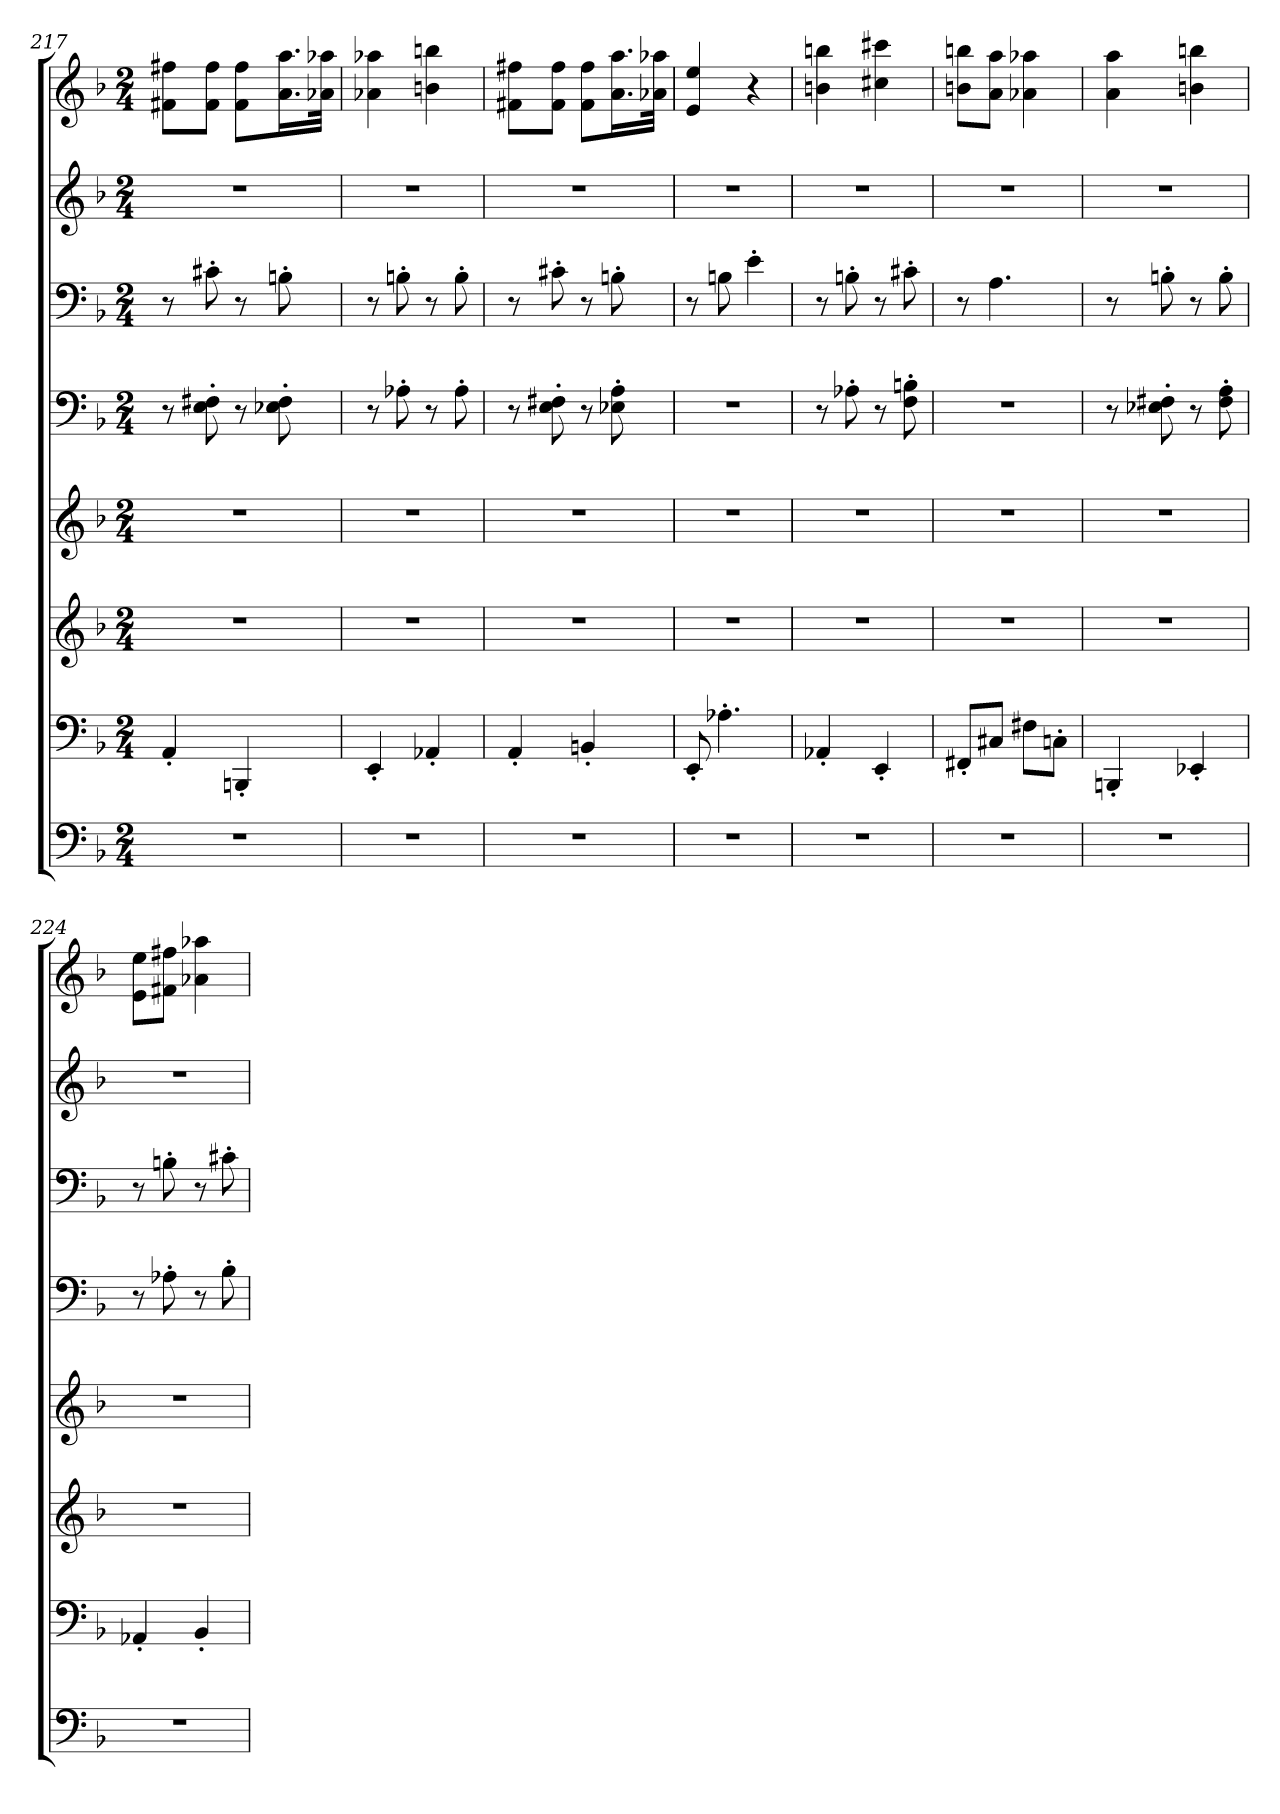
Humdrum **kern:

**kern	**kern	**kern	**kern	**kern	**kern	**kern	**kern
*part5	*part5	*part4	*part4	*part3	*part3	*part2	*part1
*staff8	*staff7	*staff6	*staff5	*staff4	*staff3	*staff2	*staff1
*clefF4	*clefF4	*clefG2	*clefG2	*clefF4	*clefF4	*clefG2	*clefG2
*k[b-]	*k[b-]	*k[b-]	*k[b-]	*k[b-]	*k[b-]	*k[b-]	*k[b-]
*M2/4	*M2/4	*M2/4	*M2/4	*M2/4	*M2/4	*M2/4	*M2/4
*MM96	*MM96	*MM96	*MM96	*MM96	*MM96	*MM96	*MM96
=217	=217	=217	=217	=217	=217	=217	=217
2r	4AA'/	2r	2r	8r	8r	2r	8f#X\ 8ff#X\L
.	.	.	.	8E\' 8F#X\'	8c#X'\	.	8f#\ 8ff#\J
.	4BBBn'/	.	.	8r	8r	.	8f#\ 8ff#\L
.	.	.	.	8E-X\' 8F#\'	8Bn'\	.	16.a\ 16.aa\L
.	.	.	.	.	.	.	32a-X\ 32aa-X\JJk
=218	=218	=218	=218	=218	=218	=218	=218
2r	4EE'/	2r	2r	8r	8r	2r	4a-X\ 4aa-X\
.	.	.	.	8A-X'\	8Bn'\	.	.
.	4AA-X'/	.	.	8r	8r	.	4bn\ 4bbn\
.	.	.	.	8A-'\	8B'\	.	.
=219	=219	=219	=219	=219	=219	=219	=219
*	*	*	*	*	*	*	*MM96
2r	4AA'/	2r	2r	8r	8r	2r	8f#X\ 8ff#X\L
.	.	.	.	8E\' 8F#X\'	8c#X'\	.	8f#\ 8ff#\J
.	4BBn'/	.	.	8r	8r	.	8f#\ 8ff#\L
.	.	.	.	8E-X\' 8A\'	8Bn'\	.	16.a\ 16.aa\L
.	.	.	.	.	.	.	32a-X\ 32aa-X\JJk
=220	=220	=220	=220	=220	=220	=220	=220
2r	8EE'/	2r	2r	2r	8r	2r	4e/ 4ee/
.	4.A-X'\	.	.	.	8Bn\	.	.
.	.	.	.	.	4e'\	.	4r
!!LO:PB:g=z
=221	=221	=221	=221	=221	=221	=221	=221
*	*	*	*	*	*	*	*MM96
2r	4AA-X'/	2r	2r	8r	8r	2r	4bn\ 4bbn\
.	.	.	.	8A-X'\	8Bn'\	.	.
.	4EE'/	.	.	8r	8r	.	4cc#X\ 4ccc#X\
.	.	.	.	8F\' 8Bn\'	8c#X'\	.	.
=222	=222	=222	=222	=222	=222	=222	=222
2r	8FF#X'/L	2r	2r	2r	8r	2r	8bn\ 8bbn\L
.	8C#X/J	.	.	.	4.A\	.	8a\ 8aa\J
.	8F#X\L	.	.	.	.	.	4a-X\ 4aa-X\
.	8Cn'\J	.	.	.	.	.	.
=223	=223	=223	=223	=223	=223	=223	=223
*	*	*	*	*	*	*	*MM96
2r	4BBBn'/	2r	2r	8r	8r	2r	4a\ 4aa\
.	.	.	.	8E-X\' 8F#X\'	8Bn'\	.	.
.	4EE-X'/	.	.	8r	8r	.	4bn\ 4bbn\
.	.	.	.	8F#\' 8A\'	8B'\	.	.
=224	=224	=224	=224	=224	=224	=224	=224
2r	4AA-X'/	2r	2r	8r	8r	2r	8e\ 8ee\L
.	.	.	.	8A-X'\	8Bn'\	.	8f#X\ 8ff#X\J
.	4BB-'/	.	.	8r	8r	.	4a-X\ 4aa-X\
.	.	.	.	8B-'\	8c#X'\	.	.
=	=	=	=	=	=	=	=
*-	*-	*-	*-	*-	*-	*-	*-
